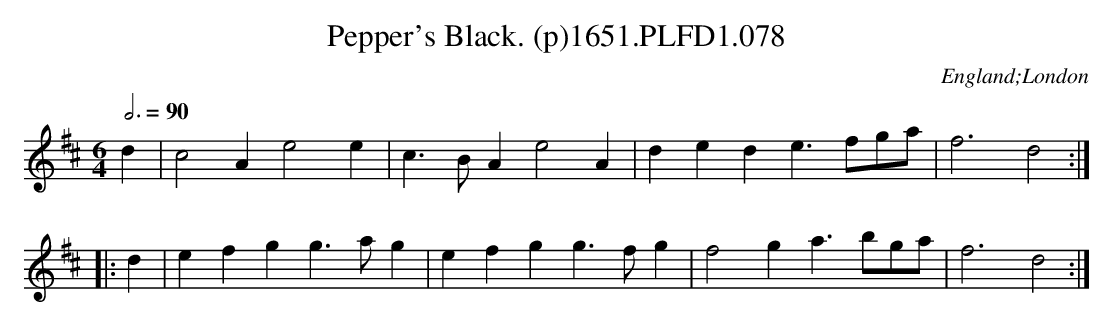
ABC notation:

X:1
T:Pepper's Black. (p)1651.PLFD1.078
M:6/4
L:1/4
Q:3/4=90
O:England;London
K:D
d|c2Ae2e|c>BAe2A|dede>fg/a/|f3d2:|
|:d|efgg>ag|efgg>fg|f2ga>bg/a/|f3d2:|
